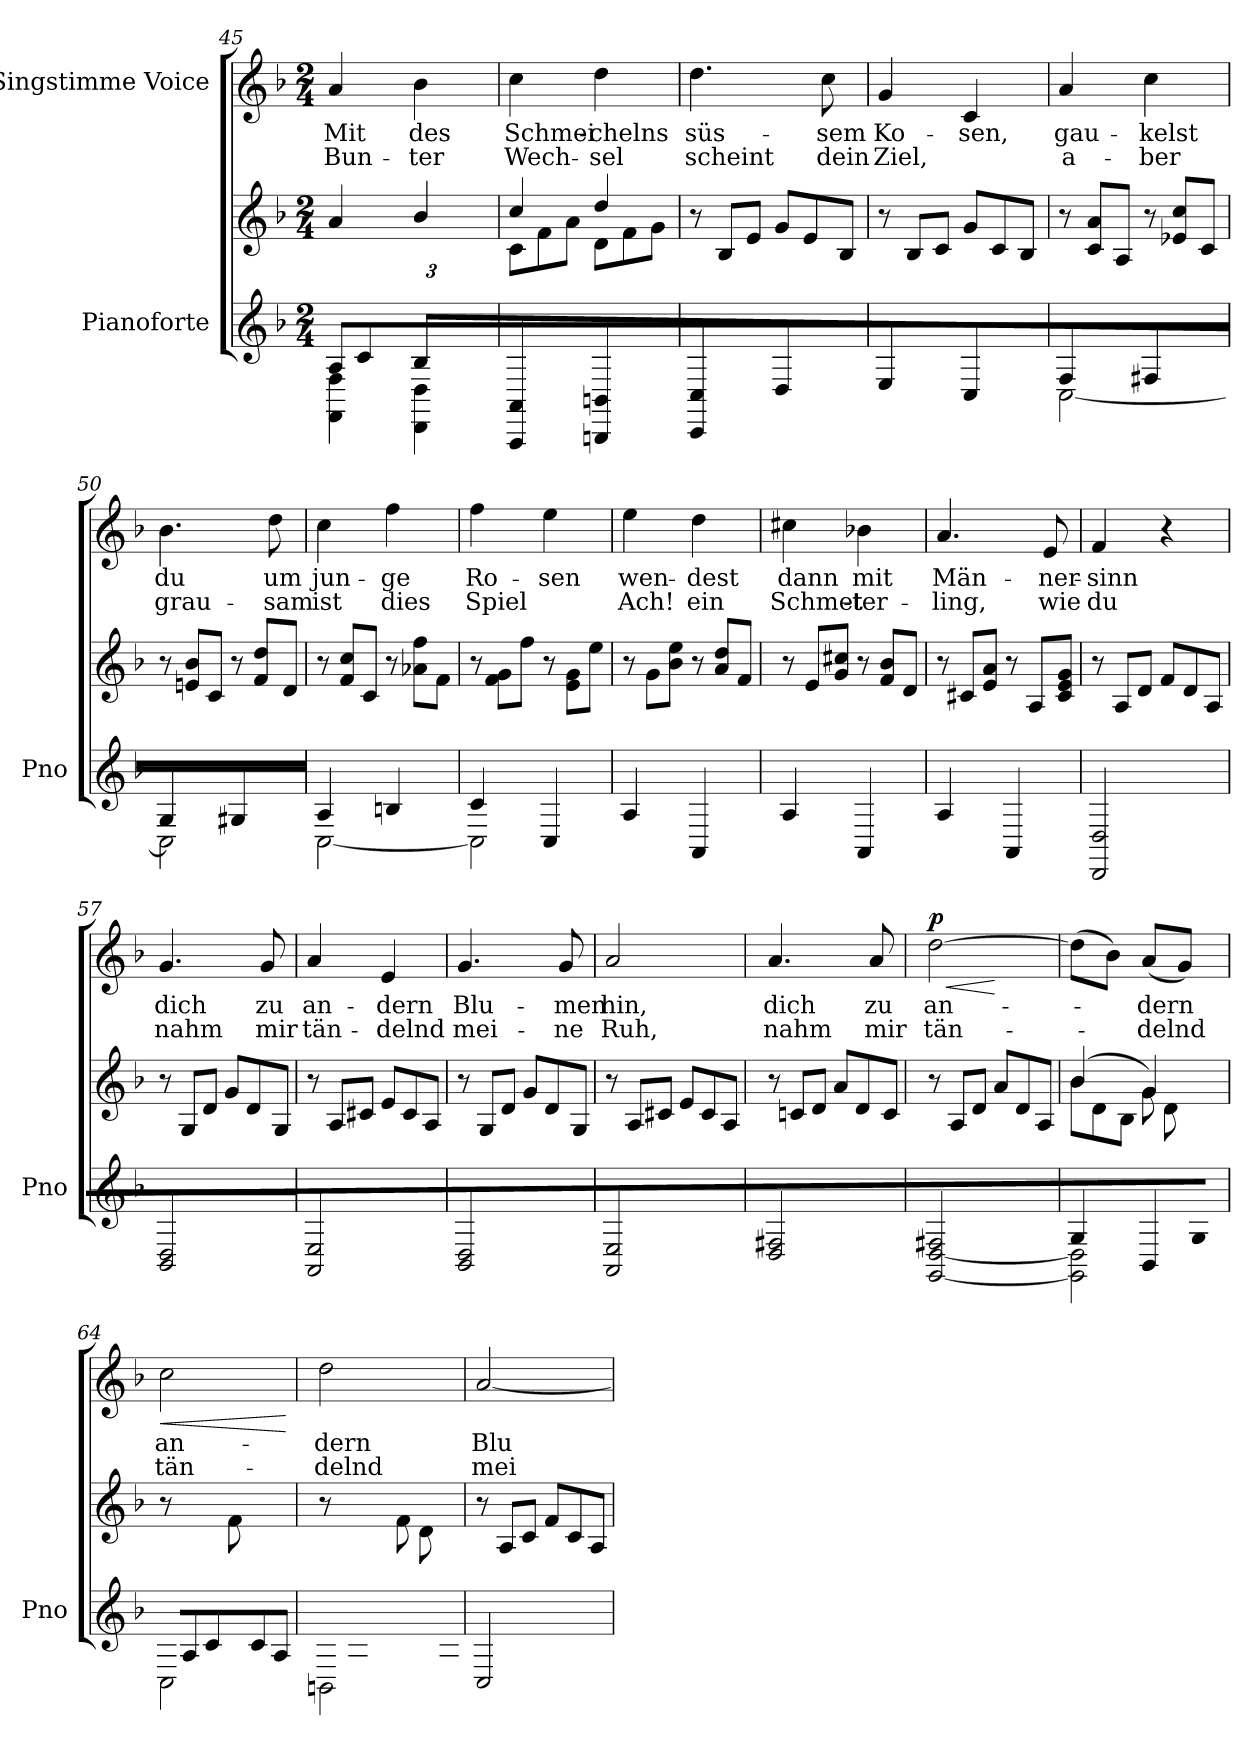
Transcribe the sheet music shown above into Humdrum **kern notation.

**kern	**kern	**kern	**text	**text	**dynam
*part2	*part2	*part1	*part1	*part1	*part1
*staff3	*staff2	*staff1	*staff1	*staff1	*staff1
*I"Pianoforte	*	*I"Singstimme Voice	*	*	*
*I'Pno	*	*	*	*	*
*clefG2	*clefG2	*clefG2	*	*	*
*k[b-]	*k[b-]	*k[b-]	*	*	*
*M2/4	*M2/4	*M2/4	*	*	*
*Xtuplet	*	*	*	*	*
=45	=45	=45	=45	=45	=45
*^	*^	*	*	*	*
12A/L	4FF\ 4F\	4a/	6ryy	4a/	Mit	Bun-	.
12c/	.	.	.	.	.	.	.
12ryy	.	.	12f\J	.	.	.	.
12B-/L	4DD\ 4D\	4b-/	12ryy	4b-\	des	-ter	.
6ryy	.	.	12d\	.	.	.	.
.	.	.	12f\J	.	.	.	.
*v	*v	*	*	*	*	*	*
=46	=46	=46	=46	=46	=46	=46
*	*	*Xtuplet	*	*	*	*
4AAA/ 4AA/	4cc/	12c\L	4cc\	Schmei-	Wech-	.
.	.	12f\	.	.	.	.
.	.	12a\J	.	.	.	.
4BBBn/ 4BBn/	4dd/	12d\L	4dd\	-chelns	-sel	.
.	.	12f\	.	.	.	.
.	.	12g\J	.	.	.	.
*	*v	*v	*	*	*	*
=47	=47	=47	=47	=47	=47
4CC/ 4C/	12r	4.dd\	süs-	scheint	.
.	12B-/L	.	.	.	.
.	12e/J	.	.	.	.
4D\	12g/L	.	.	.	.
.	12e/	.	.	.	.
.	.	8cc\	-sem	dein	.
.	12B-/J	.	.	.	.
=48	=48	=48	=48	=48	=48
4E\	12r	4g/	Ko-	Ziel,	.
.	12B-/L	.	.	.	.
.	12c/J	.	.	.	.
4C/	12g/L	4c/	-sen,	.	.
.	12c/	.	.	.	.
.	12B-/J	.	.	.	.
=49	=49	=49	=49	=49	=49
*^	*	*	*	*	*
4F/	[2C\	12r	4a/	gau-	a-	.
.	.	12c/ 12a/L	.	.	.	.
.	.	12A/J	.	.	.	.
4F#X/	.	12r	4cc\	-kelst	-ber	.
.	.	12e-X/ 12cc/L	.	.	.	.
.	.	12c/J	.	.	.	.
=50	=50	=50	=50	=50	=50	=50
4G/	2C\]	12r	4.b-\	du	grau-	.
.	.	12en/ 12b-/L	.	.	.	.
.	.	12c/J	.	.	.	.
4G#X/	.	12r	.	.	.	.
.	.	12f/ 12dd/L	.	.	.	.
.	.	.	8dd\	um	-sam	.
.	.	12d/J	.	.	.	.
=51	=51	=51	=51	=51	=51	=51
4A/	[2C\	12r	4cc\	jun-	ist	.
.	.	12f/ 12cc/L	.	.	.	.
.	.	12c/J	.	.	.	.
4Bn/	.	12r	4ff\	-ge	dies	.
.	.	12a-X\ 12ff\L	.	.	.	.
.	.	12f\J	.	.	.	.
=52	=52	=52	=52	=52	=52	=52
4c/	2C\]	12r	4ff\	Ro-	Spiel	.
.	.	12f\ 12g\L	.	.	.	.
.	.	12ff\J	.	.	.	.
4C/	.	12r	4ee\	-sen	.	.
.	.	12e\ 12g\L	.	.	.	.
.	.	12ee\J	.	.	.	.
*v	*v	*	*	*	*	*
=53	=53	=53	=53	=53	=53
4A\	12r	4ee\	wen-	Ach!	.
.	12g\L	.	.	.	.
.	12b-\ 12ee\J	.	.	.	.
4AA/	12r	4dd\	-dest	ein	.
.	12a/ 12dd/L	.	.	.	.
.	12f/J	.	.	.	.
=54	=54	=54	=54	=54	=54
4A\	12r	4cc#X\	dann	Schmet-	.
.	12e/L	.	.	.	.
.	12g/ 12cc#X/J	.	.	.	.
4AA/	12r	4b-X\	mit	-ter-	.
.	12f/ 12b-/L	.	.	.	.
.	12d/J	.	.	.	.
=55	=55	=55	=55	=55	=55
4A\	12r	4.a/	Män-	-ling,	.
.	12c#X/L	.	.	.	.
.	12e/ 12a/J	.	.	.	.
4AA/	12r	.	.	.	.
.	12A/L	.	.	.	.
.	.	8e/	-ner-	wie	.
.	12c#/ 12e/ 12g/J	.	.	.	.
=56	=56	=56	=56	=56	=56
2DD/ 2D/	12r	4f/	-sinn	du	.
.	12A/L	.	.	.	.
.	12d/J	.	.	.	.
.	12f/L	4r	.	.	.
.	12d/	.	.	.	.
.	12A/J	.	.	.	.
=57	=57	=57	=57	=57	=57
2BB-/ 2D/	12r	4.g/	dich	nahm	.
.	12G/L	.	.	.	.
.	12d/J	.	.	.	.
.	12g/L	.	.	.	.
.	12d/	.	.	.	.
.	.	8g/	zu	mir	.
.	12G/J	.	.	.	.
=58	=58	=58	=58	=58	=58
2AA/ 2E/	12r	4a/	an-	tän-	.
.	12A/L	.	.	.	.
.	12c#X/J	.	.	.	.
.	12e/L	4e/	-dern	-delnd	.
.	12c#/	.	.	.	.
.	12A/J	.	.	.	.
=59	=59	=59	=59	=59	=59
2BB-/ 2D/	12r	4.g/	Blu-	mei-	.
.	12G/L	.	.	.	.
.	12d/J	.	.	.	.
.	12g/L	.	.	.	.
.	12d/	.	.	.	.
.	.	8g/	-men	-ne	.
.	12G/J	.	.	.	.
=60	=60	=60	=60	=60	=60
2AA/ 2E/	12r	2a/	hin,	Ruh,	.
.	12A/L	.	.	.	.
.	12c#X/J	.	.	.	.
.	12e/L	.	.	.	.
.	12c#/	.	.	.	.
.	12A/J	.	.	.	.
=61	=61	=61	=61	=61	=61
2D\ 2F#X\	12r	4.a/	dich	nahm	.
.	12cn/L	.	.	.	.
.	12d/J	.	.	.	.
.	12a/L	.	.	.	.
.	12d/	.	.	.	.
.	.	8a/	zu	mir	.
.	12c/J	.	.	.	.
=62	=62	=62	=62	=62	=62
!	!	!	!	!	!LO:HP:b
*	*	*^	*	*	*
!	!	!	!	!	!	!LO:DY:n=1:a
[2GG/ [2D/ 2F#X/	12r	[2dd\	4ryy	an-	tän-	< p
.	12A/L	.	.	.	.	.
.	12d/J	.	.	.	.	.
.	12a/L	.	4ryy	.	.	[
.	12d/	.	.	.	.	.
.	12A/J	.	.	.	.	.
*	*	*v	*v	*	*	*
=63	=63	=63	=63	=63	=63
*^	*^	*	*	*	*
*	*^	*	*	*	*	*	*
12%5ryy	4G/	2GG\] 2D\]	(4b-/	12b-\L	(8dd\L]	.	.	.
.	.	.	.	12d\	.	.	.	.
.	.	.	.	.	8b-\J)	.	.	.
.	.	.	.	12B-\J	.	.	.	.
.	4BB-/	.	4g/)	12g\L	(8a/L	-dern	-delnd	.
.	.	.	.	12d\	.	.	.	.
.	.	.	.	.	8g/J)	.	.	.
12G/J	.	.	.	12ryy	.	.	.	.
*	*v	*v	*	*	*	*	*	*
=64	=64	=64	=64	=64	=64	=64	=64
!	!	!	!	!	!	!	!LO:HP:b
*	*	*v	*v	*	*	*	*
12ryy	2C\	12r	2cc\	an-	tän-	<
12A/L	.	6ryy	.	.	.	.
12c/J	.	.	.	.	.	.
12ryy	.	12f\L	.	.	.	.
12c/	.	6ryy	.	.	.	.
12A/J	.	.	.	.	.	.
*v	*v	*	*	*	*	*
.	.	.	.	.	[
=65	=65	=65	=65	=65	=65
*^	*	*	*	*	*
12ryy	2BBn\	12r	2dd\	-dern	-delnd	.
12G#X/L	.	6ryy	.	.	.	.
12d/J	.	.	.	.	.	.
6ryy	.	12f\L	.	.	.	.
.	.	12d\	.	.	.	.
12G#/J	.	12ryy	.	.	.	.
*v	*v	*	*	*	*	*
=66	=66	=66	=66	=66	=66
2C/	12r	[2a/	Blu-	mei-	.
.	12A/L	.	.	.	.
.	12c/J	.	.	.	.
.	12f/L	.	.	.	.
.	12c/	.	.	.	.
.	12A/J	.	.	.	.
=	=	=	=	=	=
*-	*-	*-	*-	*-	*-
